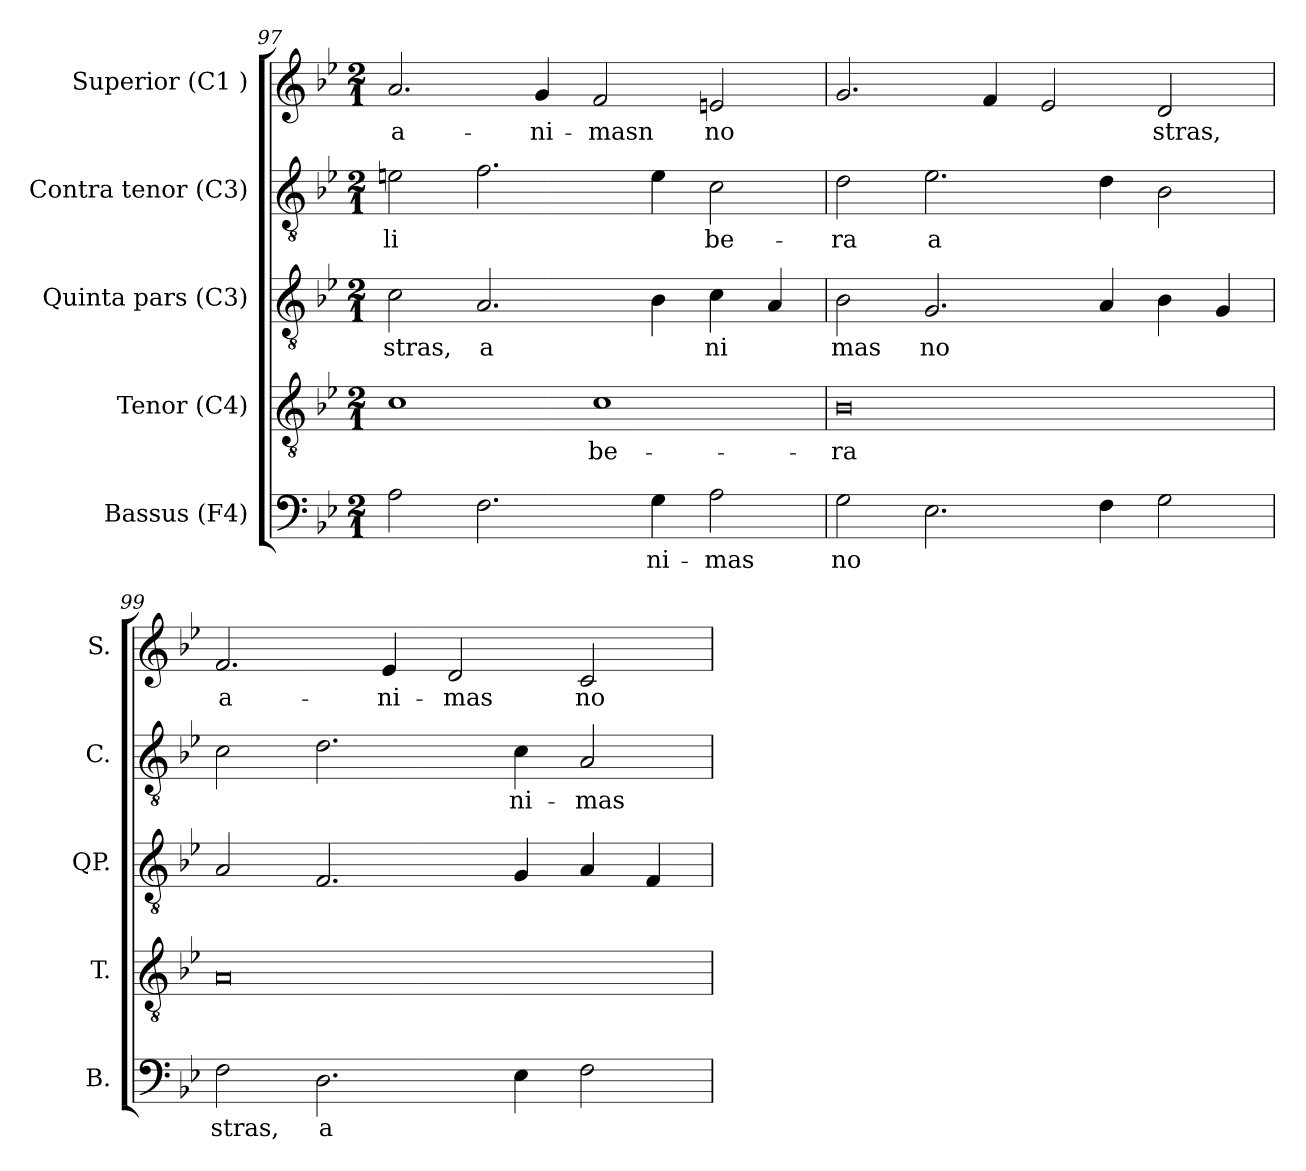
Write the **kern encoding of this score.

**kern	**text	**kern	**text	**kern	**text	**kern	**text	**kern	**text
*part5	*part5	*part4	*part4	*part3	*part3	*part2	*part2	*part1	*part1
*staff5	*staff5	*staff4	*staff4	*staff3	*staff3	*staff2	*staff2	*staff1	*staff1
*I"Bassus (F4)	*	*I"Tenor (C4)	*	*I"Quinta pars (C3)	*	*I"Contra tenor (C3)	*	*I"Superior (C1 )	*
*I'B.	*	*I'T.	*	*I'QP.	*	*I'C.	*	*I'S.	*
!!LO:PB:g=z
*clefF4	*	*clefGv2	*	*clefGv2	*	*clefGv2	*	*clefG2	*
*k[b-e-]	*	*k[b-e-]	*	*k[b-e-]	*	*k[b-e-]	*	*k[b-e-]	*
*B-:	*	*B-:	*	*B-:	*	*B-:	*	*B-:	*
*M2/1	*	*M2/1	*	*M2/1	*	*M2/1	*	*M2/1	*
=97	=97	=97	=97	=97	=97	=97	=97	=97	=97
!	!LO:LY:b:rj	!	!LO:LY:b:rj	!	!LO:LY:b:rj	!	!LO:LY:b:rj	!	!LO:LY:b:rj
2A\	--	1c	--	2c\	-stras,	2en\	li-	2.a/	a-
!	!LO:LY:b:rj	!	!	!	!LO:LY:b:rj	!	!LO:LY:b:rj	!	!
2.F\	--	.	.	2.A/	a-	2.f\	--	.	.
!	!	!	!	!	!	!	!	!	!LO:LY:b:rj
.	.	.	.	.	.	.	.	4g/	-ni-
!	!	!	!LO:LY:b:rj	!	!	!	!	!	!LO:LY:b:rj
.	.	1c	-be-	.	.	.	.	2f/	-masn
!	!LO:LY:b:rj	!	!	!	!LO:LY:b:rj	!	!LO:LY:b:rj	!	!
4G\	-ni-	.	.	4B-\	--	4e\	--	.	.
!	!LO:LY:b:rj	!	!	!	!LO:LY:b:rj	!	!LO:LY:b:rj	!	!LO:LY:b:rj
2A\	-mas	.	.	4c\	-ni-	2c\	-be-	2en/	no-
!	!	!	!	!	!LO:LY:b:rj	!	!	!	!
.	.	.	.	4A/	--	.	.	.	.
=98	=98	=98	=98	=98	=98	=98	=98	=98	=98
!	!LO:LY:b:rj	!	!LO:LY:b:rj	!	!LO:LY:b:rj	!	!LO:LY:b:rj	!	!LO:LY:b:rj
2G\	no-	0B-	-ra	2B-\	-mas	2d\	-ra	2.g/	--
!	!LO:LY:b:rj	!	!	!	!LO:LY:b:rj	!	!LO:LY:b:rj	!	!
2.E-\	--	.	.	2.G/	no-	2.e-\	a-	.	.
!	!	!	!	!	!	!	!	!	!LO:LY:b:rj
.	.	.	.	.	.	.	.	4f/	--
!	!	!	!	!	!	!	!	!	!LO:LY:b:rj
.	.	.	.	.	.	.	.	2e-/	--
!	!LO:LY:b:rj	!	!	!	!LO:LY:b:rj	!	!LO:LY:b:rj	!	!
4F\	--	.	.	4A/	--	4d\	--	.	.
!	!LO:LY:b:rj	!	!	!	!LO:LY:b:rj	!	!LO:LY:b:rj	!	!LO:LY:b:rj
2G\	--	.	.	4B-\	--	2B-\	--	2d/	-stras,
!	!	!	!	!	!LO:LY:b:rj	!	!	!	!
.	.	.	.	4G/	--	.	.	.	.
=99	=99	=99	=99	=99	=99	=99	=99	=99	=99
!	!LO:LY:b:rj	!	!LO:LY:b:rj	!	!LO:LY:b:rj	!	!LO:LY:b:rj	!	!LO:LY:b:rj
2F\	-stras,	0A	.	2A/	--	2c\	--	2.f/	a-
!	!LO:LY:b:rj	!	!	!	!LO:LY:b:rj	!	!LO:LY:b:rj	!	!
2.D\	a-	.	.	2.F/	--	2.d\	--	.	.
!	!	!	!	!	!	!	!	!	!LO:LY:b:rj
.	.	.	.	.	.	.	.	4e-/	-ni-
!	!	!	!	!	!	!	!	!	!LO:LY:b:rj
.	.	.	.	.	.	.	.	2d/	-mas
!	!LO:LY:b:rj	!	!	!	!LO:LY:b:rj	!	!LO:LY:b:rj	!	!
4E-\	--	.	.	4G/	--	4c\	-ni-	.	.
!	!LO:LY:b:rj	!	!	!	!LO:LY:b:rj	!	!LO:LY:b:rj	!	!LO:LY:b:rj
2F\	--	.	.	4A/	--	2A/	-mas	2c/	no-
!	!	!	!	!	!LO:LY:b:rj	!	!	!	!
.	.	.	.	4F/	--	.	.	.	.
=	=	=	=	=	=	=	=	=	=
*-	*-	*-	*-	*-	*-	*-	*-	*-	*-
